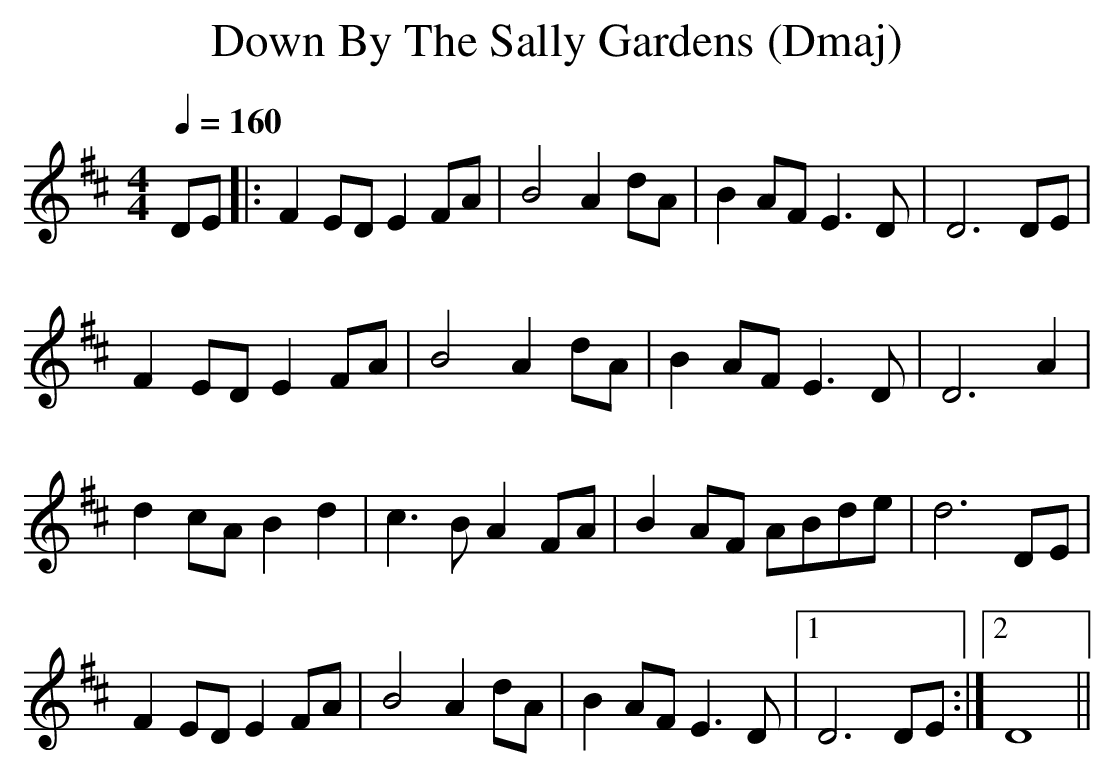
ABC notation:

X:1
T:Down By The Sally Gardens (Dmaj) %1
Q:1/4=160
M:4/4
L:1/8
K:Dmaj
DE|:F2ED E2FA|B4 A2dA|B2AF E3D|D6 DE|
F2ED E2FA|B4 A2dA|B2AF E3D|D6 A2|
d2cA B2d2|c3B A2 FA|B2AF ABde|d6 DE|
F2ED E2FA|B4 A2dA|B2AF E3D|1D6 DE:|2D8||
